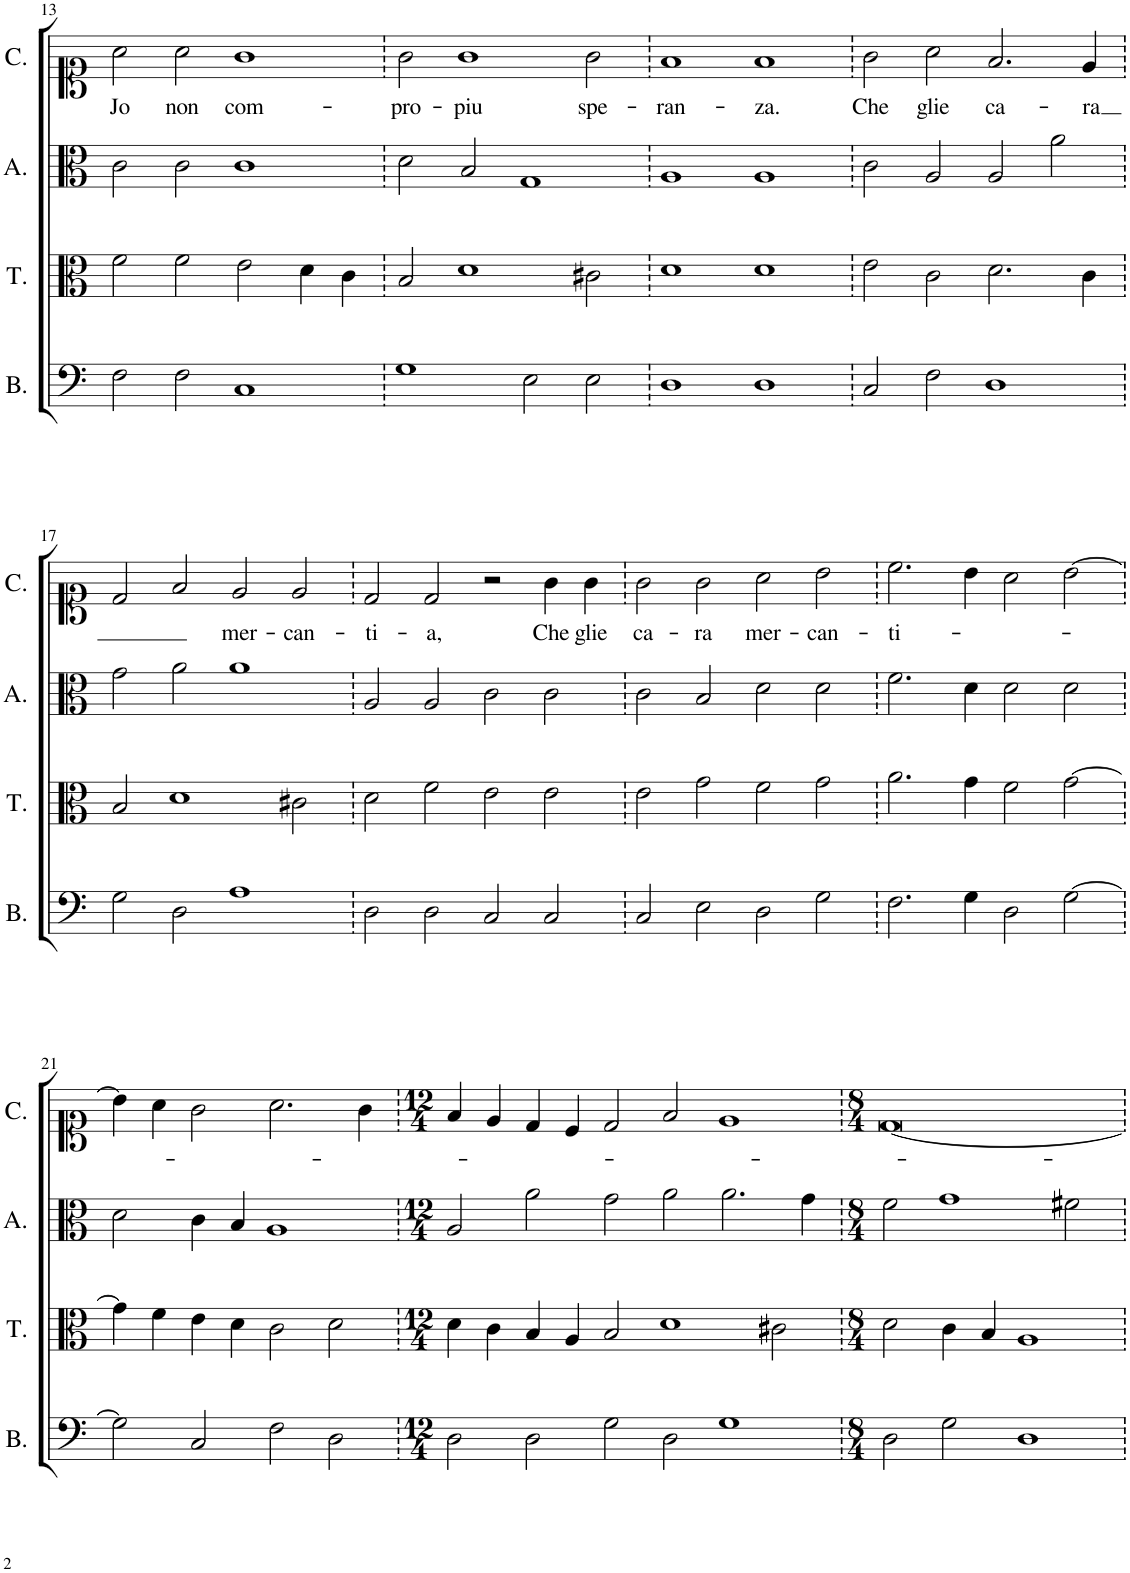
**kern	**kern	**kern	**kern	**text
*part4	*part3	*part2	*part1	*part1
*staff4	*staff3	*staff2	*staff1	*staff1
*I"Bassus	*I"Tenor	*I"Altus	*I"Cantus	*
*I'B.	*I'T.	*I'A.	*I'C.	*
!!LO:PB:g=z
*clefF4	*clefC3	*clefC3	*clefC1	*
*k[]	*k[]	*k[]	*k[]	*
*M8/4	*M8/4	*M8/4	*M8/4	*
=13	=13	=13	=13	=13
!	!	!	!	!LO:LY:b
2F\	2f\	2c\	2a\	Jo
!	!	!	!	!LO:LY:b
2F\	2f\	2c\	2a\	non
!	!	!	!	!LO:LY:b
1C	2e\	1c	1g	com-
.	4d\	.	.	.
.	4c\	.	.	.
=14	=14	=14	=14	=14
!	!	!	!	!LO:LY:b
1G	2B/	2d\	2g\	-pro-
!	!	!	!	!LO:LY:b
.	1d	2B/	1g	-piu
2E\	.	1G	.	.
!	!	!	!	!LO:LY:b
2E\	2c#X\	.	2g\	spe-
=15	=15	=15	=15	=15
!	!	!	!	!LO:LY:b
1D	1d	1A	1f	-ran-
!	!	!	!	!LO:LY:b
1D	1d	1A	1f	-za.
=16	=16	=16	=16	=16
!	!	!	!	!LO:LY:b
2C/	2e\	2c\	2g\	Che
!	!	!	!	!LO:LY:b
2F\	2c\	2A/	2a\	glie
!	!	!	!	!LO:LY:b
1D	2.d\	2A/	2.f/	ca-
.	.	2a\	.	.
!	!	!	!	!LO:LY:b
.	4c\	.	4e/	-ra
!!LO:LB:g=z
=17	=17	=17	=17	=17
2G\	2B/	2g\	2d/	.
2D\	1d	2a\	2f/	.
!	!	!	!	!LO:LY:b
1A	.	1a	2e/	mer-
!	!	!	!	!LO:LY:b
.	2c#X\	.	2e/	-can-
=18	=18	=18	=18	=18
!	!	!	!	!LO:LY:b
2D\	2d\	2A/	2d/	-ti-
!	!	!	!	!LO:LY:b
2D\	2f\	2A/	2d/	-a,
2C/	2e\	2c\	2r	.
!	!	!	!	!LO:LY:b
2C/	2e\	2c\	4g\	Che
!	!	!	!	!LO:LY:b
.	.	.	4g\	glie
=19	=19	=19	=19	=19
!	!	!	!	!LO:LY:b
2C/	2e\	2c\	2g\	ca-
!	!	!	!	!LO:LY:b
2E\	2g\	2B/	2g\	-ra
!	!	!	!	!LO:LY:b
2D\	2f\	2d\	2a\	mer-
!	!	!	!	!LO:LY:b
2G\	2g\	2d\	2b\	-can-
=20	=20	=20	=20	=20
!	!	!	!	!LO:LY:b
2.F\	2.a\	2.f\	2.cc\	-ti-
4G\	4g\	4d\	4b\	.
2D\	2f\	2d\	2a\	.
[2G\	[2g\	2d\	[2b\	.
!!LO:LB:g=z
=21	=21	=21	=21	=21
2G\]	4g\]	2d\	4b\]	.
.	4f\	.	4a\	.
2C/	4e\	4c\	2g\	.
.	4d\	4B/	.	.
2F\	2c\	1A	2.a\	.
2D\	2d\	.	.	.
.	.	.	4g\	.
=22	=22	=22	=22	=22
*M12/4	*M12/4	*M12/4	*M12/4	*
2D\	4d\	2A/	4f/	.
.	4c\	.	4e/	.
2D\	4B/	2a\	4d/	.
.	4A/	.	4c/	.
2G\	2B/	2g\	2d/	.
2D\	1d	2a\	2f/	.
1G	.	2.a\	1e	.
.	2c#X\	.	.	.
.	.	4g\	.	.
=23	=23	=23	=23	=23
*M8/4	*M8/4	*M8/4	*M8/4	*
2D\	2d\	2f\	[0d	.
2G\	4c\	1g	.	.
.	4B/	.	.	.
1D	1A	.	.	.
.	.	2f#X\	.	.
=	=	=	=	=
*-	*-	*-	*-	*-
